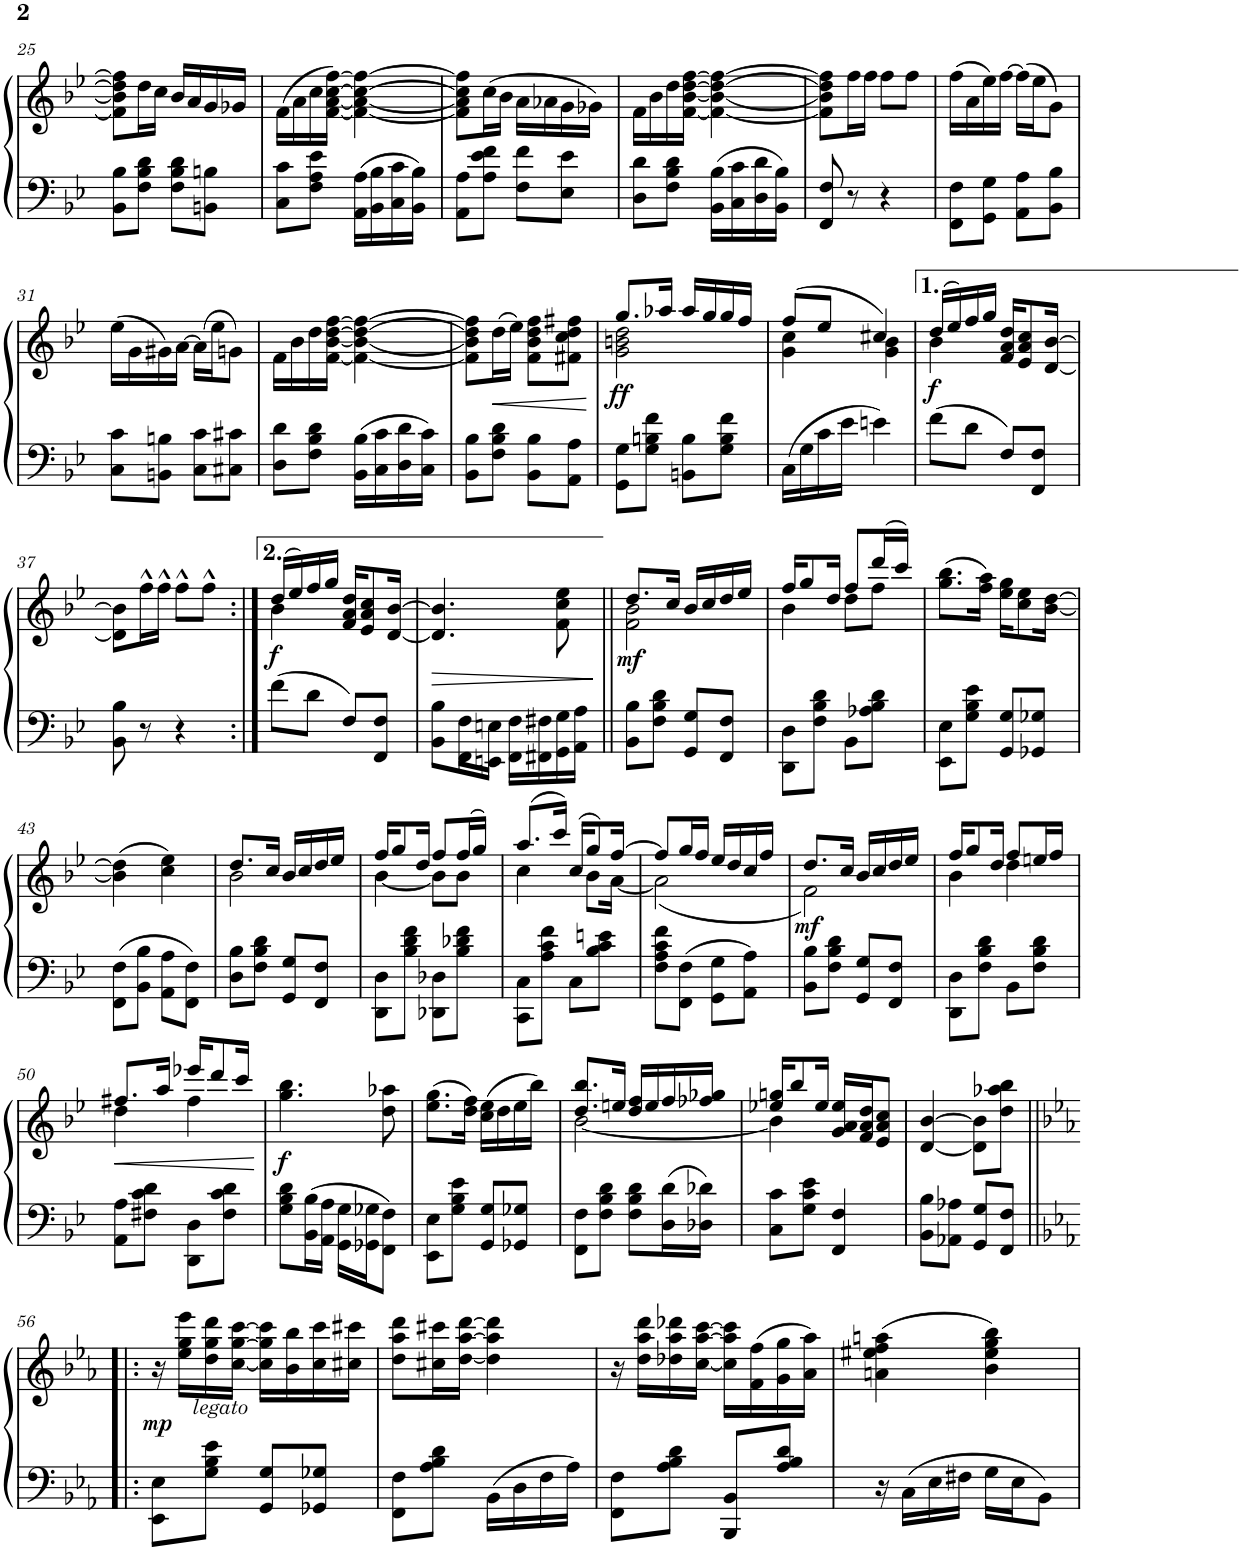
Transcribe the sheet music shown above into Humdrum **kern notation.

**kern	**kern	**dynam
*part1	*part1	*part1
*staff2	*staff1	*staff1/2
*I"Piano	*	*
*I'Pno.	*	*
!!LO:PB:g=z
*clefF4	*clefG2	*
*k[b-e-]	*k[b-e-]	*
*M2/4	*M2/4	*
=25	=25	=25
8BB-\ 8B-\L	8f\] 8b-\] 8dd\] 8ff\]L	.
8F\ 8B-\ 8d\J	16dd\L	.
.	16cc\JJ	.
8F\ 8B-\ 8d\L	16b-/LL	.
.	16a/	.
8BBn\ 8Bn\J	16g/	.
.	16g-X/JJ	.
=26	=26	=26
8C\ 8c\L	(16f\LL	.
.	16a\	.
8F\ 8A\ 8e-\J	16cc\	.
.	[16f\ [16a\ [16cc\ [16ff\JJ)	.
16AA\ 16A\LL	4f\_ 4a\_ 4cc\_ 4ff\_	.
16BB-\ 16B-\	.	.
16C\ 16c\	.	.
16BB-\ 16B-\JJ	.	.
=27	=27	=27
8AA\ 8A\L	8f\] 8a\] 8cc\] 8ff\]L	.
8A\ 8e-\ 8f\J	(16cc\L	.
.	16b-\JJ	.
8F\ 8f\L	16a\LL	.
.	16a-X\	.
8E-\ 8e-\J	16g\	.
.	16g-X\JJ)	.
=28	=28	=28
8D\ 8d\L	16f\LL	.
.	16b-\	.
8F\ 8B-\ 8d\J	16dd\	.
.	[16f\ [16b-\ [16dd\ [16ff\JJ	.
16BB-\ 16B-\LL	4f\_ 4b-\_ 4dd\_ 4ff\_	.
16C\ 16c\	.	.
16D\ 16d\	.	.
16BB-\ 16B-\JJ	.	.
=29	=29	=29
8FF/ 8F/	8f\] 8b-\] 8dd\] 8ff\]L	.
8r	16ff\L	.
.	16ff\JJ	.
4r	8ff\L	.
.	8ff\J	.
=30	=30	=30
8FF\ 8F\L	(16ff\LL	.
.	16a\	.
8GG\ 8G\J	16ee-\)	.
.	[16ff\JJ	.
8AA\ 8A\L	(16ff\LL]	.
.	16ee-\J	.
8BB-\ 8B-\J	8g\J)	.
!!LO:LB:g=z
=31	=31	=31
8C\ 8c\L	(16ee-\LL	.
.	16g\	.
8BBn\ 8Bn\J	16g#X\)	.
.	[16a\JJ	.
8C\ 8c\L	(16a\LL]	.
.	16ee-\J	.
8C#X\ 8c#X\J	8gn\J)	.
=32	=32	=32
8D\ 8d\L	16f\LL	.
.	16b-\	.
8F\ 8B-\ 8d\J	16dd\	.
.	[16f\ [16b-\ [16dd\ [16ff\JJ	.
16BB-\ 16B-\LL	4f\_ 4b-\_ 4dd\_ 4ff\_	.
16C\ 16c\	.	.
16D\ 16d\	.	.
16C\ 16c\JJ	.	.
=33	=33	=33
8BB-\ 8B-\L	8f\] 8b-\] 8dd\] 8ff\]L	.
!	!	!LO:HP:b
8F\ 8B-\ 8d\J	(16dd\L	<
.	16ee-\JJ)	.
8BB-\ 8B-\L	8f\ 8b-\ 8dd\ 8ff\L	.
8AA\ 8A\J	8f#X\ 8cc\ 8dd\ 8ff#X\J	.
.	.	[
=34	=34	=34
*	*^	*
!	!	!	!LO:DY:b
8GG\ 8G\L	8.gg/L	2g\ 2bn\ 2dd\	ff
8G\ 8Bn\ 8f\J	.	.	.
.	16aa-X/Jk	.	.
8BBn\ 8B\L	16aa-/LL	.	.
.	16gg/	.	.
8G\ 8B\ 8f\J	16gg/	.	.
.	16ff/JJ	.	.
=35	=35	=35	=35
16C\LL	(8ff/L	4g\ 4cc\	.
16G\	.	.	.
16c\	8ee-/J	.	.
16e-\JJ	.	.	.
4en\	4cc#X/)	4g\ 4b-\	.
=36	=36	=36	=36
!	!	!	!LO:DY:b
8f\L	(16dd/LL	4b-\	f
.	16ee-/)	.	.
8d\J	16ff/	.	.
.	16gg/JJ	.	.
8F/L	16f/ 16a/ 16dd/KL	4ryy	.
.	8e-/ 8a/ 8cc/	.	.
8FF/ 8F/J	.	.	.
.	[16d/ [16b-/Jk	.	.
*	*v	*v	*
!!LO:LB:g=z
=37	=37	=37
8BB-\ 8B-\	8d\] 8b-\]L	.
8r	16ff^^\L	.
.	16ff^^\JJ	.
4r	8ff^^\L	.
.	8ff^^\J	.
=38:|!	=38:|!	=38:|!
*	*^	*
!	!	!	!LO:DY:b
8f\L	(16dd/LL	4b-\	f
.	16ee-/)	.	.
8d\J	16ff/	.	.
.	16gg/JJ	.	.
8F/L	16f/ 16a/ 16dd/KL	4ryy	.
.	8e-/ 8a/ 8cc/	.	.
8FF/ 8F/J	.	.	.
.	[16d/ [16b-/Jk	.	.
*	*v	*v	*
=39	=39	=39
!	!	!LO:HP:b
8BB-\ 8B-\L	4.d/] 4.b-/]	>
16FF\ 16F\L	.	.
16EEn\ 16En\JJ	.	.
16FF\ 16F\LL	.	.
16FF#X\ 16F#X\	.	.
16GG\ 16G\	8f\ 8cc\ 8ee-\	.
16AA\ 16A\JJ	.	.
.	.	]
=40||	=40||	=40||
*	*^	*
!	!	!	!LO:DY:b
8BB-\ 8B-\L	8.dd/L	2f\ 2b-\	mf
8F\ 8B-\ 8d\J	.	.	.
.	16cc/Jk	.	.
8GG/ 8G/L	16b-/LL	.	.
.	16cc/	.	.
8FF/ 8F/J	16dd/	.	.
.	16ee-/JJ	.	.
=41	=41	=41	=41
8DD\ 8D\L	16ff/KL	4b-\	.
.	8gg/	.	.
8F\ 8B-\ 8d\J	.	.	.
.	16dd/Jk	.	.
8BB-\L	8ff/L	8dd\L	.
8A-X\ 8B-\ 8d\J	(16ddd/L	8ff\J	.
.	16ccc/JJ)	.	.
*	*v	*v	*
=42	=42	=42
8EE-\ 8E-\L	(8.gg\ 8.bb-\L	.
8G\ 8B-\ 8e-\J	.	.
.	16ff\ 16aa\Jk)	.
8GG/ 8G/L	16ee-\ 16gg\KL	.
.	8cc\ 8ee-\	.
8GG-X/ 8G-X/J	.	.
.	[16b-\ [16dd\Jk	.
!!LO:LB:g=z
=43	=43	=43
8FF\ 8F\L	(4b-\] 4dd\]	.
8BB-\ 8B-\J	.	.
8AA\ 8A\L	4cc\ 4ee-\)	.
8FF\ 8F\J	.	.
=44	=44	=44
*	*^	*
8D\ 8B-\L	8.dd/L	2b-\	.
8F\ 8B-\ 8d\J	.	.	.
.	16cc/Jk	.	.
8GG/ 8G/L	16b-/LL	.	.
.	16cc/	.	.
8FF/ 8F/J	16dd/	.	.
.	16ee-/JJ	.	.
=45	=45	=45	=45
8DD\ 8D\L	16ff/KL	[4b-\	.
.	8gg/	.	.
8B-\ 8d\ 8f\J	.	.	.
.	16dd/Jk	.	.
8DD-X\ 8D-X\L	8ff/L	8b-\L]	.
8B-\ 8d-X\ 8f\J	(16ff/L	8b-\J	.
.	16gg/JJ)	.	.
=46	=46	=46	=46
8CC\ 8C\L	(8.aa/L	4cc\	.
8A\ 8c\ 8f\J	.	.	.
.	16ccc/Jk)	.	.
8C\L	16cc/KL	16ryy	.
.	(8gg/	8b-\L	.
8B-\ 8c\ 8en\J	.	.	.
.	[16ff/Jk)	[16a\Jk	.
=47	=47	=47	=47
8F\ 8A\ 8c\ 8f\L	8ff/L]	(2a\]	.
8FF\ 8F\J	16gg/L	.	.
.	16ff/JJ	.	.
8GG\ 8G\L	16ee-/LL	.	.
.	16dd/	.	.
8AA\ 8A\J	16cc/	.	.
.	16ff/JJ	.	.
=48	=48	=48	=48
!	!	!	!LO:DY:b
8BB-\ 8B-\L	8.dd/L	2f\)	mf
8F\ 8B-\ 8d\J	.	.	.
.	16cc/Jk	.	.
8GG/ 8G/L	16b-/LL	.	.
.	16cc/	.	.
8FF/ 8F/J	16dd/	.	.
.	16ee-/JJ	.	.
=49	=49	=49	=49
8DD\ 8D\L	16ff/KL	4b-\	.
.	8gg/	.	.
8F\ 8B-\ 8d\J	.	.	.
.	16dd/Jk	.	.
8BB-\L	8ff/L	4dd\	.
8F\ 8B-\ 8d\J	16een/L	.	.
.	16ff/JJ	.	.
!!LO:LB:g=z	!!
=50	=50	=50	=50
!	!	!	!LO:HP:b
8AA\ 8A\L	8.ff#X/L	4dd\	<
8F#X\ 8c\ 8d\J	.	.	.
.	16aa/Jk	.	.
8DD\ 8D\L	16eee-X/KL	4ff#\	.
.	8ddd/	.	.
8F#\ 8c\ 8d\J	.	.	.
.	16ccc/Jk	.	.
*	*v	*v	*
.	.	[
=51	=51	=51
!	!	!LO:DY:b
8G\ 8B-\ 8d\L	4.gg\ 4.bb-\	f
16BB-\ 16B-\L	.	.
16AA\ 16A\JJ	.	.
16GG\ 16G\LL	.	.
16GG-X\ 16G-X\J	.	.
8FF\ 8F\J	8dd\ 8aa-X\	.
=52	=52	=52
8EE-\ 8E-\L	(8.ee-\ 8.gg\L	.
8G\ 8B-\ 8e-\J	.	.
.	16dd\ 16ff\Jk)	.
8GG/ 8G/L	(16cc\ 16ee-\LL	.
.	16dd\	.
8GG-X/ 8G-X/J	16ee-\	.
.	16bb-\JJ)	.
=53	=53	=53
*	*^	*
8FF\ 8F\L	8.dd/ 8.bb-/L	[2b-\	.
8F\ 8B-\ 8d\J	.	.	.
.	16een/Jk	.	.
8F\ 8B-\ 8d\L	16dd/ 16ff/LL	.	.
.	16ee/	.	.
16D\ 16d\L	16ff/	.	.
16D-X\ 16d-X\JJ	16ff-X/ 16gg-X/JJ	.	.
=54	=54	=54	=54
8C\ 8c\L	16ee-X/ 16ggn/KL	4b-\]	.
.	8bb-/	.	.
8G\ 8c\ 8e-\J	.	.	.
.	16ee-/Jk	.	.
4FF/ 4F/	16g/ 16a/ 16ee-/LL	4ryy	.
.	16f/ 16a/ 16dd/J	.	.
.	8e-/ 8a/ 8cc/J	.	.
*	*v	*v	*
=55	=55	=55
8BB-\ 8B-\L	[4d/ [4b-/	.
8AA-X\ 8A-X\J	.	.
8GG/ 8G/L	8d\] 8b-\]L	.
8FF/ 8F/J	8dd\ 8aa-X\ 8bb-\J	.
!!LO:LB:g=z
=56!|:	=56!|:	=56!|:
*k[b-e-a-]	*k[b-e-a-]	*
!	!	!LO:DY:b
8EE-\ 8E-\L	16r	mp
.	16ee-\ 16gg\ 16eee-\LL	.
!	!LO:TX:b:i:t=legato	!
8G\ 8B-\ 8e-\J	16dd\ 16gg\ 16ddd\	.
.	[16cc\ [16gg\ [16ccc\JJ	.
8GG/ 8G/L	16cc\] 16gg\] 16ccc\]LL	.
.	16b-\ 16bb-\	.
8GG-X/ 8G-X/J	16cc\ 16ccc\	.
.	16cc#X\ 16ccc#X\JJ	.
=57	=57	=57
8FF\ 8F\L	8dd\ 8aa-\ 8ddd\L	.
8A-\ 8B-\ 8d\J	16cc#X\ 16ccc#X\L	.
.	[16dd\ [16aa-\ [16ddd\JJ	.
16BB-\LL	4dd\] 4aa-\] 4ddd\]	.
16D\	.	.
16F\	.	.
16A-\JJ	.	.
=58	=58	=58
8FF\ 8F\L	16r	.
.	16dd\ 16aa-\ 16ddd\LL	.
8A-\ 8B-\ 8d\J	16dd-X\ 16aa-\ 16ddd-X\	.
.	[16cc\ [16aa-\ [16ccc\JJ	.
8BBB-/ 8BB-/L	16cc\] 16aa-\] 16ccc\]LL	.
.	(16f\ 16ff\	.
8A-/ 8B-/ 8d/J	16g\ 16gg\	.
.	16a-\ 16aa-\JJ)	.
=59	=59	=59
16r	(4an\ 4ee#X\ 4ff\ 4aan\	.
16C\LL	.	.
16E-\	.	.
16F#X\JJ	.	.
16G\LL	4b-\ 4ee#\ 4gg\ 4bb-\)	.
16E-\J	.	.
8BB-\J	.	.
=	=	=
*-	*-	*-
